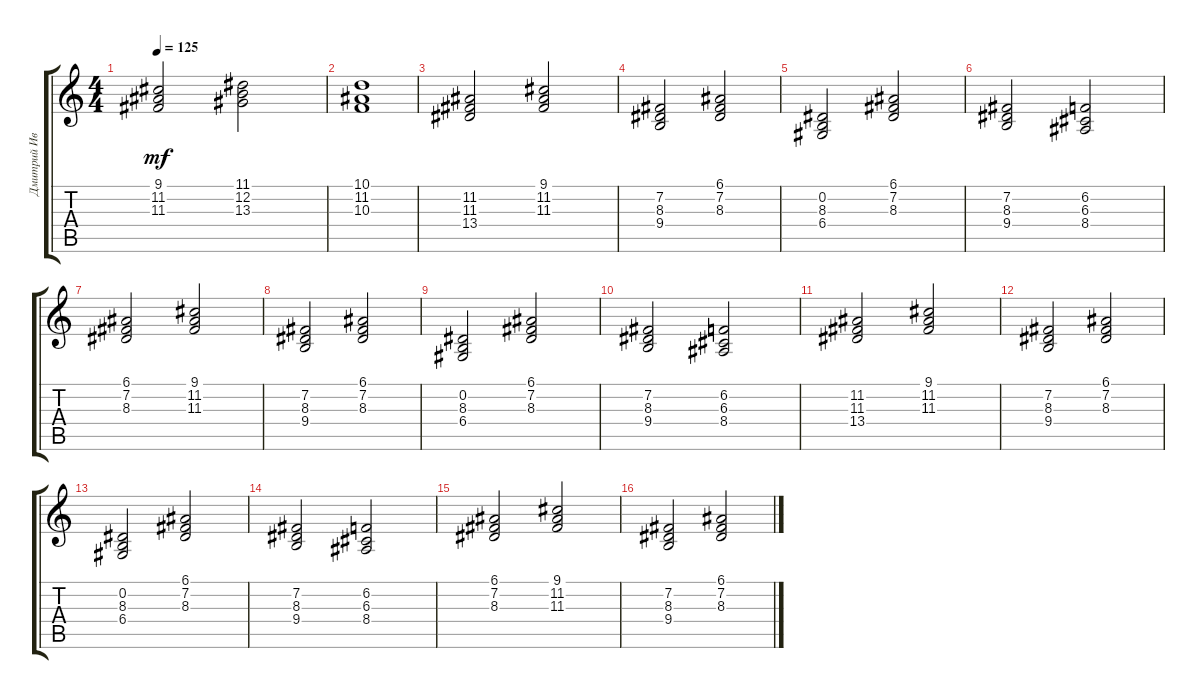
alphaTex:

\track ("Дмитрий Иванов" "Дмитрий Ив") {instrument choiraahs}
\staff {score tabs}
\tuning (E4 B3 G3 D3 A2 E2) {hide}
\ts (4 4)
\tempo 125
\clef g2
\ks c
(9.1 11.2 11.3).2{dy mf} (11.1 12.2 13.3).2 |
(10.1 11.2 10.3).1 |
(11.2 11.3 13.4).2 (9.1 11.2 11.3).2 |
(7.2 8.3 9.4).2 (6.1 7.2 8.3).2 |
(0.2 8.3 6.4).2 (6.1 7.2 8.3).2 |
(7.2 8.3 9.4).2 (6.2 6.3 8.4).2 |
(6.1 7.2 8.3).2 (9.1 11.2 11.3).2 |
(7.2 8.3 9.4).2 (6.1 7.2 8.3).2 |
(0.2 8.3 6.4).2 (6.1 7.2 8.3).2 |
(7.2 8.3 9.4).2 (6.2 6.3 8.4).2 |
(11.2 11.3 13.4).2 (9.1 11.2 11.3).2 |
(7.2 8.3 9.4).2 (6.1 7.2 8.3).2 |
(0.2 8.3 6.4).2 (6.1 7.2 8.3).2 |
(7.2 8.3 9.4).2 (6.2 6.3 8.4).2 |
(6.1 7.2 8.3).2 (9.1 11.2 11.3).2 |
(7.2 8.3 9.4).2 (6.1 7.2 8.3).2
